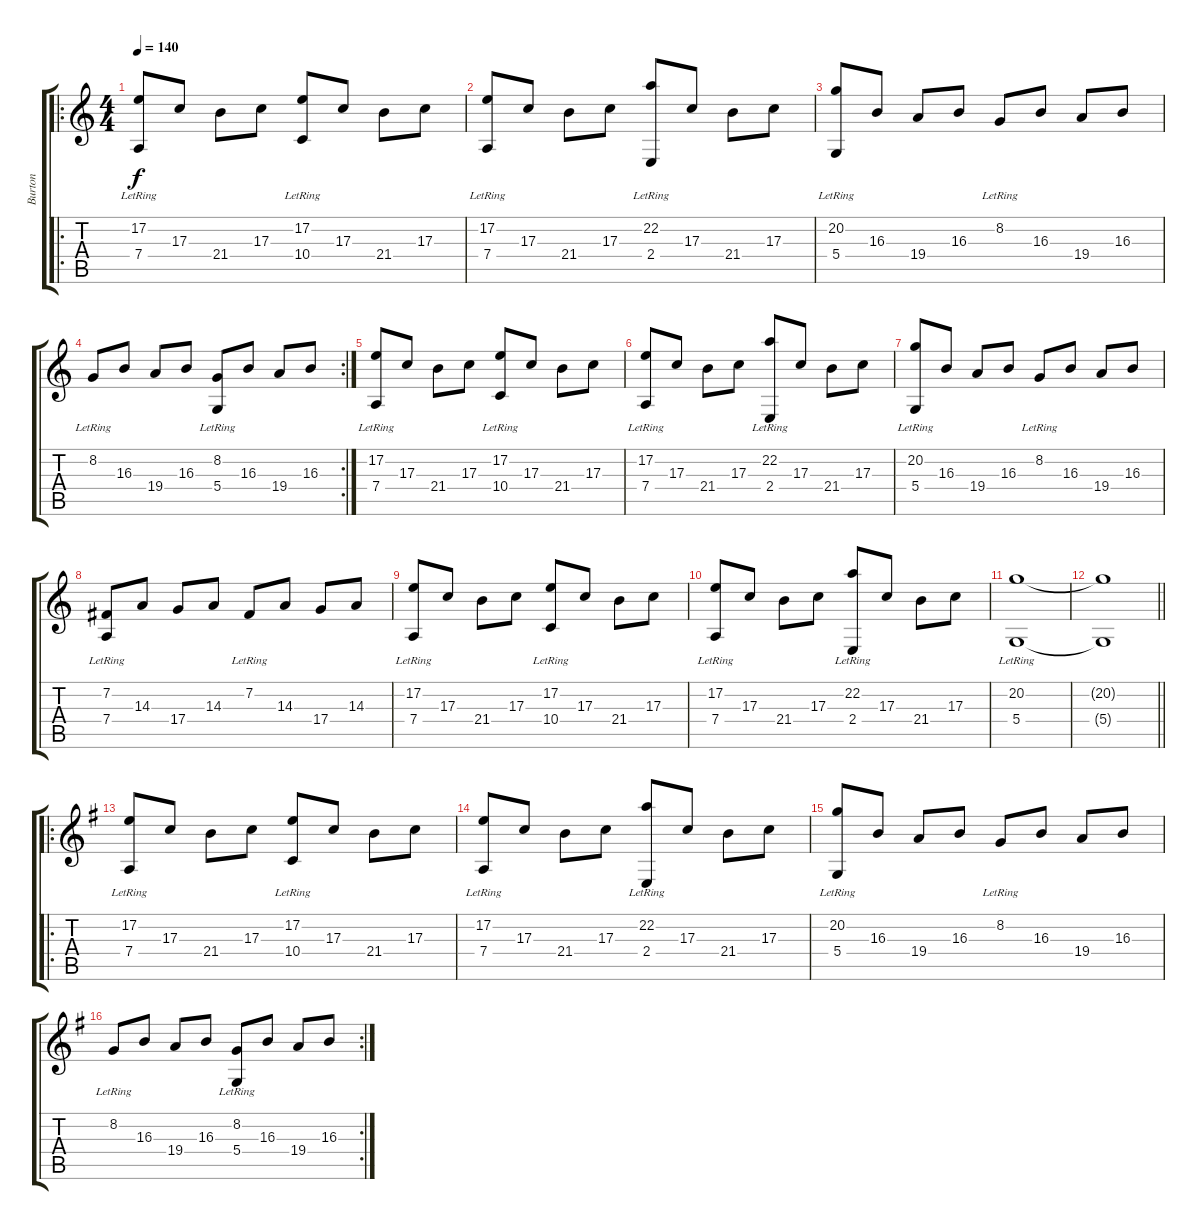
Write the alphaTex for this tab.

\track ("Burton" "Burton") {instrument acousticgrandpiano}
\staff {score tabs}
\tuning (E4 B3 G3 D3 A2 E2) {hide}
\ro
\ts (4 4)
\tempo 140
\clef g2
\ks c
(17.2{lr} 7.4{lr}).8{dy f instrument acousticgrandpiano} 17.3.8 21.4.8 17.3.8 (17.2{lr} 10.4{lr}).8 17.3.8 21.4.8 17.3.8 |
(17.2{lr} 7.4{lr}).8 17.3.8 21.4.8 17.3.8 (22.2{lr} 2.4{lr}).8 17.3.8 21.4.8 17.3.8 |
(20.2{lr} 5.4{lr}).8 16.3.8 19.4.8 16.3.8 8.2{lr}.8 16.3.8 19.4.8 16.3.8 |
\rc 2
8.2{lr}.8 16.3.8 19.4.8 16.3.8 (8.2{lr} 5.4{lr}).8 16.3.8 19.4.8 16.3.8 |
(17.2{lr} 7.4{lr}).8 17.3.8 21.4.8 17.3.8 (17.2{lr} 10.4{lr}).8 17.3.8 21.4.8 17.3.8 |
(17.2{lr} 7.4{lr}).8 17.3.8 21.4.8 17.3.8 (22.2{lr} 2.4{lr}).8 17.3.8 21.4.8 17.3.8 |
(20.2{lr} 5.4{lr}).8 16.3.8 19.4.8 16.3.8 8.2{lr}.8 16.3.8 19.4.8 16.3.8 |
(7.2{lr} 7.4{lr}).8 14.3.8 17.4.8 14.3.8 7.2{lr}.8 14.3.8 17.4.8 14.3.8 |
(17.2{lr} 7.4{lr}).8 17.3.8 21.4.8 17.3.8 (17.2{lr} 10.4{lr}).8 17.3.8 21.4.8 17.3.8 |
(17.2{lr} 7.4{lr}).8 17.3.8 21.4.8 17.3.8 (22.2{lr} 2.4{lr}).8 17.3.8 21.4.8 17.3.8 |
(20.2{lr} 5.4{lr}).1 |
\barLineRight lightlight
(20.2{t} 5.4{t}).1 |
\ro
\ks eminor
(17.2{lr} 7.4{lr}).8 17.3.8 21.4.8 17.3.8 (17.2{lr} 10.4{lr}).8 17.3.8 21.4.8 17.3.8 |
(17.2{lr} 7.4{lr}).8 17.3.8 21.4.8 17.3.8 (22.2{lr} 2.4{lr}).8 17.3.8 21.4.8 17.3.8 |
(20.2{lr} 5.4{lr}).8 16.3.8 19.4.8 16.3.8 8.2{lr}.8 16.3.8 19.4.8 16.3.8 |
\rc 2
8.2{lr}.8 16.3.8 19.4.8 16.3.8 (8.2{lr} 5.4{lr}).8 16.3.8 19.4.8 16.3.8
